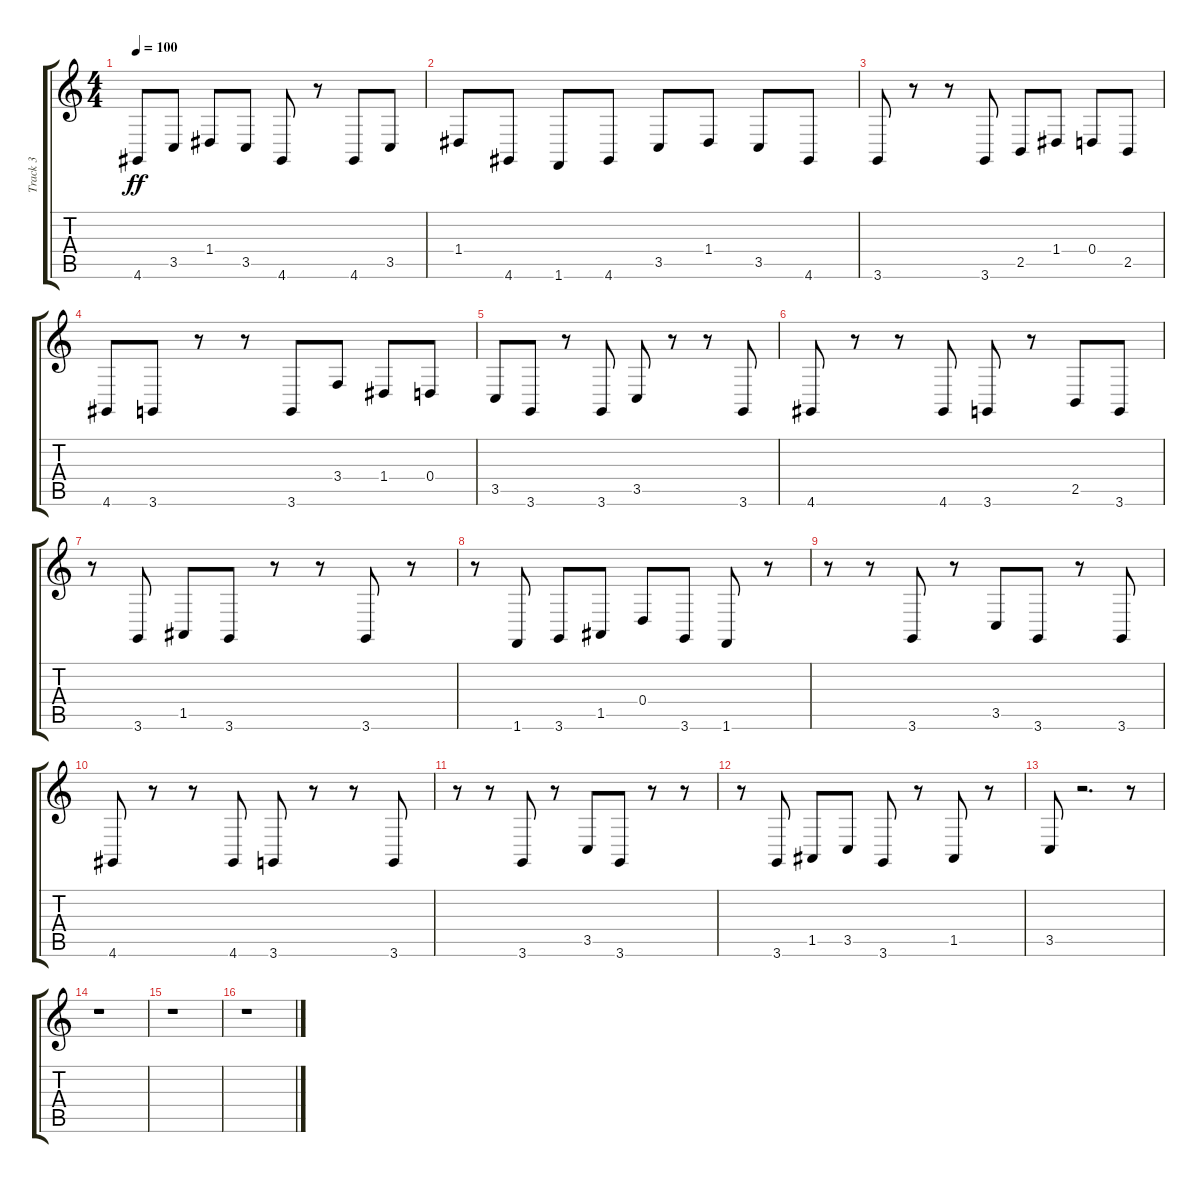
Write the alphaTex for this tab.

\track ("Track 3" "Track 3") {instrument pizzicatostrings}
\staff {score tabs}
\tuning (E4 B3 G3 D3 A2 E2) {hide}
\ts (4 4)
\tempo 100
\clef g2
\ks c
4.6.8{dy ff} 3.5.8 1.4.8 3.5.8 4.6.8 r.8 4.6.8 3.5.8 |
1.4.8 4.6.8 1.6.8 4.6.8 3.5.8 1.4.8 3.5.8 4.6.8 |
3.6.8 r.8 r.8 3.6.8 2.5.8 1.4.8 0.4.8 2.5.8 |
4.6.8 3.6.8 r.8 r.8 3.6.8 3.4.8 1.4.8 0.4.8 |
3.5.8 3.6.8 r.8 3.6.8 3.5.8 r.8 r.8 3.6.8 |
4.6.8 r.8 r.8 4.6.8 3.6.8 r.8 2.5.8 3.6.8 |
r.8 3.6.8 1.5.8 3.6.8 r.8 r.8 3.6.8 r.8 |
r.8 1.6.8 3.6.8 1.5.8 0.4.8 3.6.8 1.6.8 r.8 |
r.8 r.8 3.6.8 r.8 3.5.8 3.6.8 r.8 3.6.8 |
4.6.8 r.8 r.8 4.6.8 3.6.8 r.8 r.8 3.6.8 |
r.8 r.8 3.6.8 r.8 3.5.8 3.6.8 r.8 r.8 |
r.8 3.6.8 1.5.8 3.5.8 3.6.8 r.8 1.5.8 r.8 |
3.5.8 r.2{d} r.8 |
r.1 |
r.1 |
r.1
